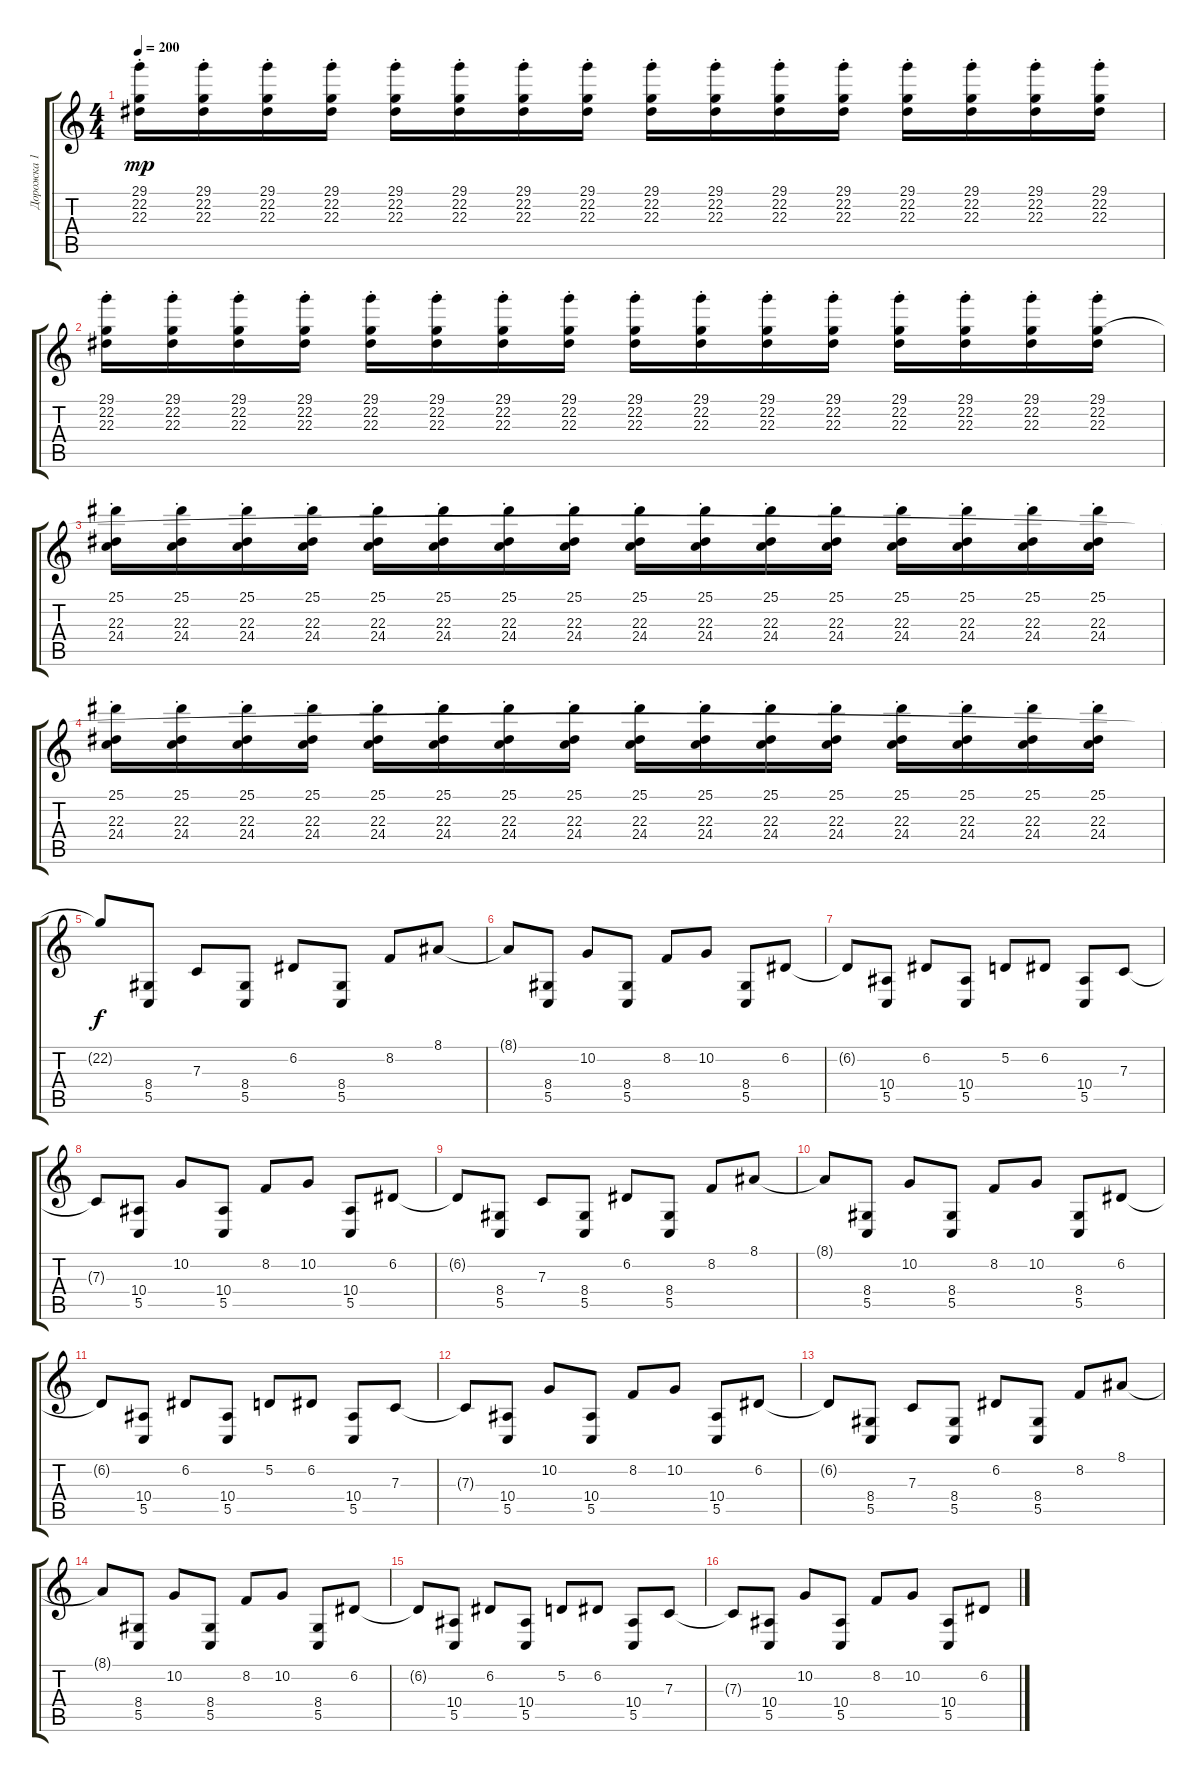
\track ("Дорожка 1" "Дорожка 1") {instrument lead1square}
\staff {score tabs}
\tuning (D4 A3 F3 C3 G2 C2) {hide}
\ts (4 4)
\tempo 200
\clef g2
\ks c
(29.1 22.2{st} 22.3{st}).16{dy mp} (29.1 22.2{st} 22.3{st}).16 (29.1 22.2{st} 22.3{st}).16 (29.1 22.2{st} 22.3{st}).16 (29.1 22.2{st} 22.3{st}).16 (29.1 22.2{st} 22.3{st}).16 (29.1 22.2{st} 22.3{st}).16 (29.1 22.2{st} 22.3{st}).16 (29.1 22.2{st} 22.3{st}).16 (29.1 22.2{st} 22.3{st}).16 (29.1 22.2{st} 22.3{st}).16 (29.1 22.2{st} 22.3{st}).16 (29.1 22.2{st} 22.3{st}).16 (29.1 22.2{st} 22.3{st}).16 (29.1 22.2{st} 22.3{st}).16 (29.1 22.2{st} 22.3{st}).16 |
(29.1 22.2{st} 22.3{st}).16 (29.1 22.2{st} 22.3{st}).16 (29.1 22.2{st} 22.3{st}).16 (29.1 22.2{st} 22.3{st}).16 (29.1 22.2{st} 22.3{st}).16 (29.1 22.2{st} 22.3{st}).16 (29.1 22.2{st} 22.3{st}).16 (29.1 22.2{st} 22.3{st}).16 (29.1 22.2{st} 22.3{st}).16 (29.1 22.2{st} 22.3{st}).16 (29.1 22.2{st} 22.3{st}).16 (29.1 22.2{st} 22.3{st}).16 (29.1 22.2{st} 22.3{st}).16 (29.1 22.2{st} 22.3{st}).16 (29.1 22.2{st} 22.3{st}).16 (29.1 22.2{st} 22.3{st}).16 |
(25.1 22.3{st} 24.4{st}).16 (25.1 22.3{st} 24.4{st}).16 (25.1 22.3{st} 24.4{st}).16 (25.1 22.3{st} 24.4{st}).16 (25.1 22.3{st} 24.4{st}).16 (25.1 22.3{st} 24.4{st}).16 (25.1 22.3{st} 24.4{st}).16 (25.1 22.3{st} 24.4{st}).16 (25.1 22.3{st} 24.4{st}).16 (25.1 22.3{st} 24.4{st}).16 (25.1 22.3{st} 24.4{st}).16 (25.1 22.3{st} 24.4{st}).16 (25.1 22.3{st} 24.4{st}).16 (25.1 22.3{st} 24.4{st}).16 (25.1 22.3{st} 24.4{st}).16 (25.1 22.3{st} 24.4{st}).16 |
(25.1 22.3{st} 24.4{st}).16 (25.1 22.3{st} 24.4{st}).16 (25.1 22.3{st} 24.4{st}).16 (25.1 22.3{st} 24.4{st}).16 (25.1 22.3{st} 24.4{st}).16 (25.1 22.3{st} 24.4{st}).16 (25.1 22.3{st} 24.4{st}).16 (25.1 22.3{st} 24.4{st}).16 (25.1 22.3{st} 24.4{st}).16 (25.1 22.3{st} 24.4{st}).16 (25.1 22.3{st} 24.4{st}).16 (25.1 22.3{st} 24.4{st}).16 (25.1 22.3{st} 24.4{st}).16 (25.1 22.3{st} 24.4{st}).16 (25.1 22.3{st} 24.4{st}).16 (25.1 22.3{st} 24.4{st}).16 |
22.2{t}.8{dy f} (8.4 5.5).8 7.3.8 (8.4 5.5).8 6.2.8 (8.4 5.5).8 8.2.8 8.1.8 |
8.1{t}.8 (8.4 5.5).8 10.2.8 (8.4 5.5).8 8.2.8 10.2.8 (8.4 5.5).8 6.2.8 |
6.2{t}.8 (10.4 5.5).8 6.2.8 (10.4 5.5).8 5.2.8 6.2.8 (10.4 5.5).8 7.3.8 |
7.3{t}.8 (10.4 5.5).8 10.2.8 (10.4 5.5).8 8.2.8 10.2.8 (10.4 5.5).8 6.2.8 |
6.2{t}.8 (8.4 5.5).8 7.3.8 (8.4 5.5).8 6.2.8 (8.4 5.5).8 8.2.8 8.1.8 |
8.1{t}.8 (8.4 5.5).8 10.2.8 (8.4 5.5).8 8.2.8 10.2.8 (8.4 5.5).8 6.2.8 |
6.2{t}.8 (10.4 5.5).8 6.2.8 (10.4 5.5).8 5.2.8 6.2.8 (10.4 5.5).8 7.3.8 |
7.3{t}.8 (10.4 5.5).8 10.2.8 (10.4 5.5).8 8.2.8 10.2.8 (10.4 5.5).8 6.2.8 |
6.2{t}.8 (8.4 5.5).8 7.3.8 (8.4 5.5).8 6.2.8 (8.4 5.5).8 8.2.8 8.1.8 |
8.1{t}.8 (8.4 5.5).8 10.2.8 (8.4 5.5).8 8.2.8 10.2.8 (8.4 5.5).8 6.2.8 |
6.2{t}.8 (10.4 5.5).8 6.2.8 (10.4 5.5).8 5.2.8 6.2.8 (10.4 5.5).8 7.3.8 |
7.3{t}.8 (10.4 5.5).8 10.2.8 (10.4 5.5).8 8.2.8 10.2.8 (10.4 5.5).8 6.2.8
